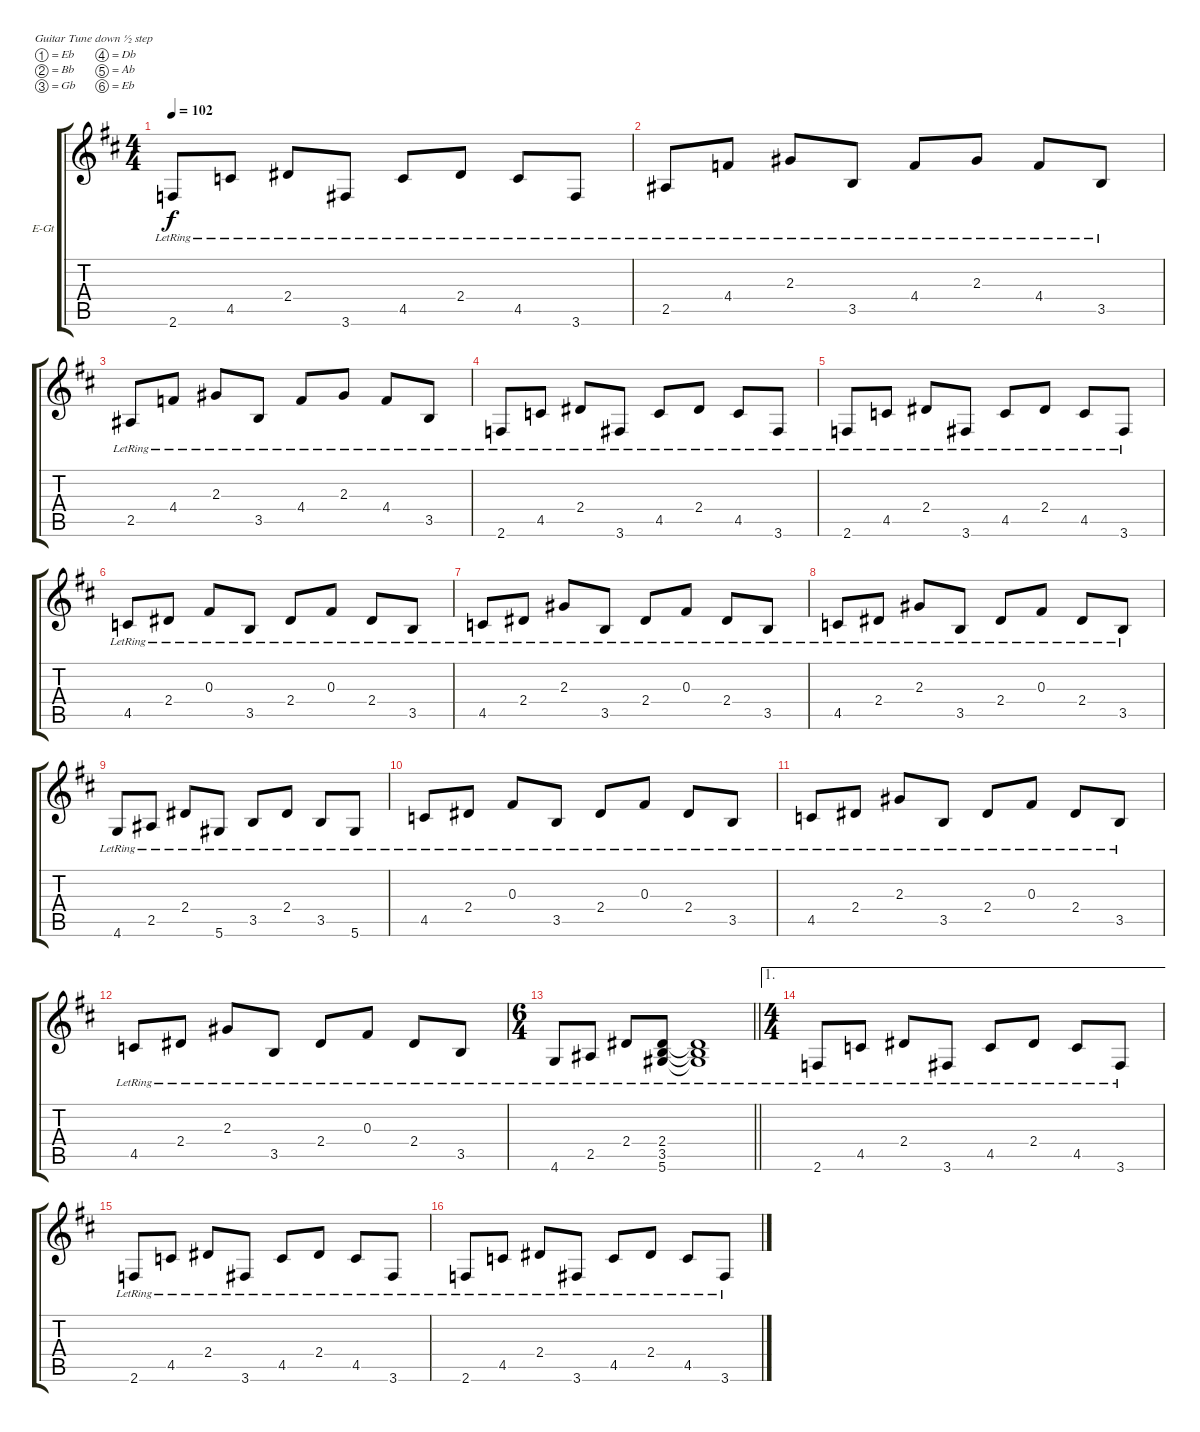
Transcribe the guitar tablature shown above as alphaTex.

\bracketExtendMode groupsimilarinstruments
\firstSystemTrackNameOrientation horizontal
\otherSystemsTrackNameOrientation horizontal
\track ("Clean w'chorus" "E-Gt") {instrument electricguitarclean}
\staff {score tabs}
\tuning (Eb4 Bb3 Gb3 Db3 Ab2 Eb2)
\ts (4 4)
\tempo 102
\clef g2
\ks d
2.6{lr}.8{dy f} 4.5{lr}.8 2.4{lr}.8 3.6{lr}.8 4.5{lr}.8 2.4{lr}.8 4.5{lr}.8 3.6{lr}.8 |
2.5{lr}.8 4.4{lr}.8 2.3{lr}.8 3.5{lr}.8 4.4{lr}.8 2.3{lr}.8 4.4{lr}.8 3.5{lr}.8 |
2.5{lr}.8 4.4{lr}.8 2.3{lr}.8 3.5{lr}.8 4.4{lr}.8 2.3{lr}.8 4.4{lr}.8 3.5{lr}.8 |
2.6{lr}.8 4.5{lr}.8 2.4{lr}.8 3.6{lr}.8 4.5{lr}.8 2.4{lr}.8 4.5{lr}.8 3.6{lr}.8 |
2.6{lr}.8 4.5{lr}.8 2.4{lr}.8 3.6{lr}.8 4.5{lr}.8 2.4{lr}.8 4.5{lr}.8 3.6{lr}.8 |
4.5{lr}.8 2.4{lr}.8 0.3{lr}.8 3.5{lr}.8 2.4{lr}.8 0.3{lr}.8 2.4{lr}.8 3.5{lr}.8 |
4.5{lr}.8 2.4{lr}.8 2.3{lr}.8 3.5{lr}.8 2.4{lr}.8 0.3{lr}.8 2.4{lr}.8 3.5{lr}.8 |
4.5{lr}.8 2.4{lr}.8 2.3{lr}.8 3.5{lr}.8 2.4{lr}.8 0.3{lr}.8 2.4{lr}.8 3.5{lr}.8 |
4.6{lr}.8 2.5{lr}.8 2.4{lr}.8 5.6{lr}.8 3.5{lr}.8 2.4{lr}.8 3.5{lr}.8 5.6{lr}.8 |
4.5{lr}.8 2.4{lr}.8 0.3{lr}.8 3.5{lr}.8 2.4{lr}.8 0.3{lr}.8 2.4{lr}.8 3.5{lr}.8 |
4.5{lr}.8 2.4{lr}.8 2.3{lr}.8 3.5{lr}.8 2.4{lr}.8 0.3{lr}.8 2.4{lr}.8 3.5{lr}.8 |
4.5{lr}.8 2.4{lr}.8 2.3{lr}.8 3.5{lr}.8 2.4{lr}.8 0.3{lr}.8 2.4{lr}.8 3.5{lr}.8 |
\ts (6 4)
\beaming (8 2 2 2 6)
\barLineRight lightlight
4.6{lr}.8 2.5{lr}.8 2.4{lr}.8 (2.4{lr} 3.5{lr} 5.6{lr}).8 (2.4{lr t} 3.5{lr t} 5.6{lr t}).1 |
\ae 1
\ts (4 4)
\beaming (8 2 2 2 2)
2.6{lr}.8 4.5{lr}.8 2.4{lr}.8 3.6{lr}.8 4.5{lr}.8 2.4{lr}.8 4.5{lr}.8 3.6{lr}.8 |
2.6{lr}.8 4.5{lr}.8 2.4{lr}.8 3.6{lr}.8 4.5{lr}.8 2.4{lr}.8 4.5{lr}.8 3.6{lr}.8 |
2.6{lr}.8 4.5{lr}.8 2.4{lr}.8 3.6{lr}.8 4.5{lr}.8 2.4{lr}.8 4.5{lr}.8 3.6{lr}.8
